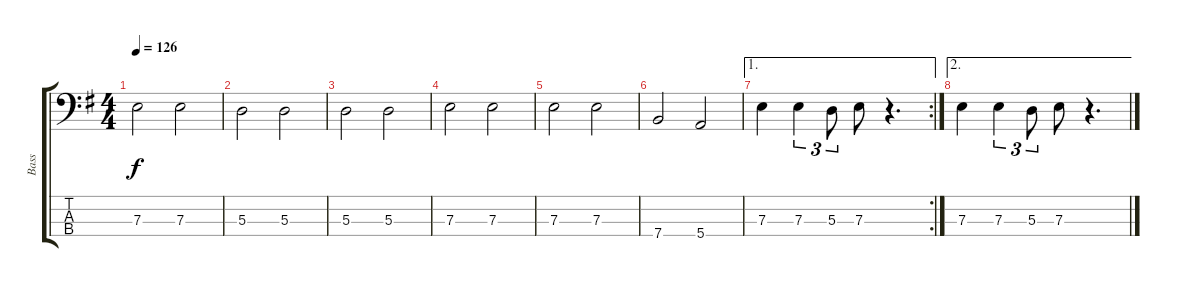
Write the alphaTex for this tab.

\track ("Bass" "Bass") {instrument fretlessbass}
\staff {score tabs}
\tuning (G2 D2 A1 E1) {hide}
\ts (4 4)
\tempo 126
\clef f4
\ks eminor
7.3.2{dy f} 7.3.2 |
5.3.2 5.3.2 |
5.3.2 5.3.2 |
7.3.2 7.3.2 |
7.3.2 7.3.2 |
7.4.2 5.4.2 |
\ae 1
\rc 2
7.3.4 7.3.4{tu (3 2)} 5.3.8{tu (3 2)} 7.3.8 r.4{d} |
\ae 2
7.3.4 7.3.4{tu (3 2)} 5.3.8{tu (3 2)} 7.3.8 r.4{d}
